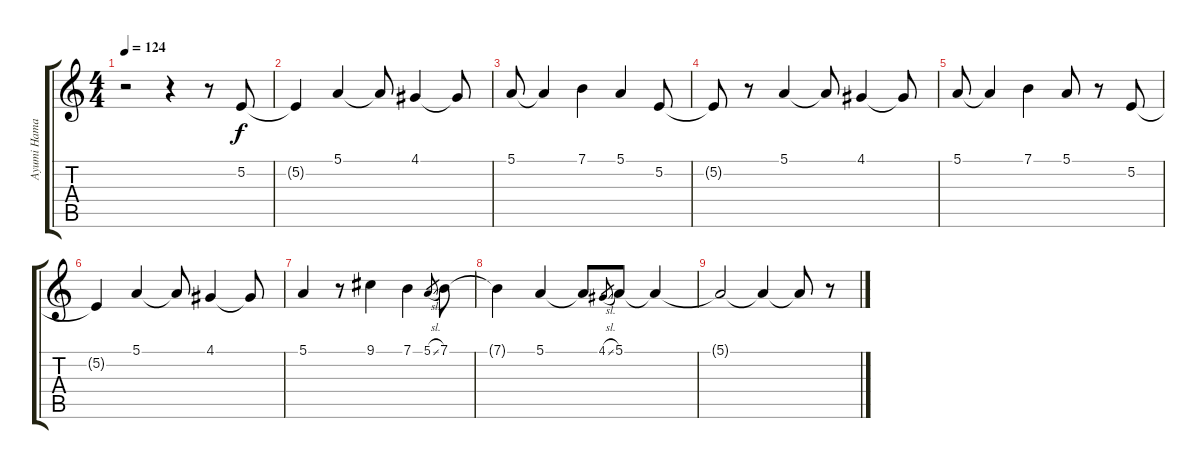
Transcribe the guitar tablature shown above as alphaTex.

\track ("Ayumi Hamasaki" "Ayumi Hama") {instrument lead2sawtooth}
\staff {score tabs}
\tuning (E4 B3 G3 D3 A2 E2) {hide}
\ts (4 4)
\tempo 124
\clef g2
\ks c
r.2{dy f} r.4 r.8 5.2.8 |
5.2{t}.4 5.1.4 5.1{t}.8 4.1.4 4.1{t}.8 |
5.1.8 5.1{t}.4 7.1.4 5.1.4 5.2.8 |
5.2{t}.8 r.8 5.1.4 5.1{t}.8 4.1.4 4.1{t}.8 |
5.1.8 5.1{t}.4 7.1.4 5.1.8 r.8 5.2.8 |
5.2{t}.4 5.1.4 5.1{t}.8 4.1.4 4.1{t}.8 |
5.1.4 r.8 9.1.4 7.1.4 5.1{sl}.8{gr} 7.1.8 |
7.1{t}.4 5.1.4 5.1{t}.8 4.1{sl}.8{gr} 5.1.8 5.1{t}.4 |
5.1{t}.2 5.1{t}.4 5.1{t}.8 r.8
